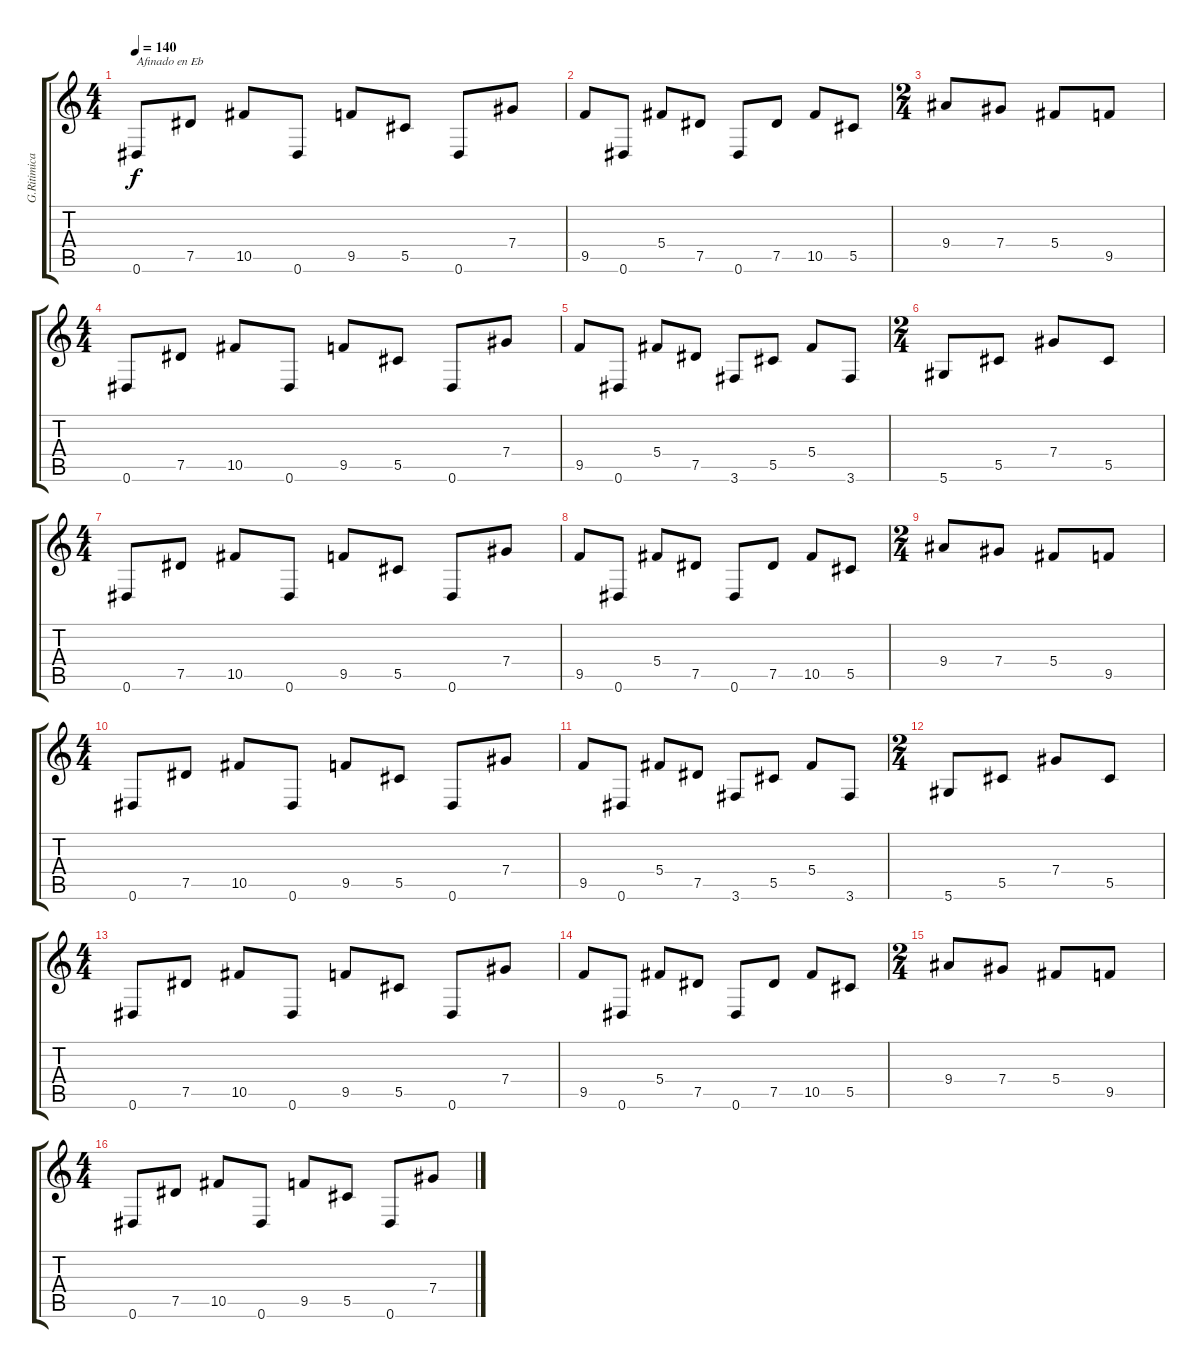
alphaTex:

\track ("G.Ritimica" "G.Ritimica") {instrument distortionguitar}
\staff {score tabs}
\tuning (Eb4 Bb3 Gb3 Db3 Ab2 Eb2) {hide}
\ts (4 4)
\tempo 140
\clef g2
\ks c
0.6.8{txt "Afinado en Eb" dy f instrument acousticguitarnylon} 7.5.8 10.5.8 0.6.8 9.5.8 5.5.8 0.6.8 7.4.8 |
9.5.8 0.6.8 5.4.8 7.5.8 0.6.8 7.5.8 10.5.8 5.5.8 |
\ts (2 4)
9.4.8 7.4.8 5.4.8 9.5.8 |
\ts (4 4)
0.6.8 7.5.8 10.5.8 0.6.8 9.5.8 5.5.8 0.6.8 7.4.8 |
9.5.8 0.6.8 5.4.8 7.5.8 3.6.8 5.5.8 5.4.8 3.6.8 |
\ts (2 4)
5.6.8 5.5.8 7.4.8 5.5.8 |
\ts (4 4)
0.6.8 7.5.8 10.5.8 0.6.8 9.5.8 5.5.8 0.6.8 7.4.8 |
9.5.8 0.6.8 5.4.8 7.5.8 0.6.8 7.5.8 10.5.8 5.5.8 |
\ts (2 4)
9.4.8 7.4.8 5.4.8 9.5.8 |
\ts (4 4)
0.6.8 7.5.8 10.5.8 0.6.8 9.5.8 5.5.8 0.6.8 7.4.8 |
9.5.8 0.6.8 5.4.8 7.5.8 3.6.8 5.5.8 5.4.8 3.6.8 |
\ts (2 4)
5.6.8 5.5.8 7.4.8 5.5.8 |
\ts (4 4)
0.6.8 7.5.8 10.5.8 0.6.8 9.5.8 5.5.8 0.6.8 7.4.8 |
9.5.8 0.6.8 5.4.8 7.5.8 0.6.8 7.5.8 10.5.8 5.5.8 |
\ts (2 4)
9.4.8 7.4.8 5.4.8 9.5.8 |
\ts (4 4)
0.6.8 7.5.8 10.5.8 0.6.8 9.5.8 5.5.8 0.6.8 7.4.8
